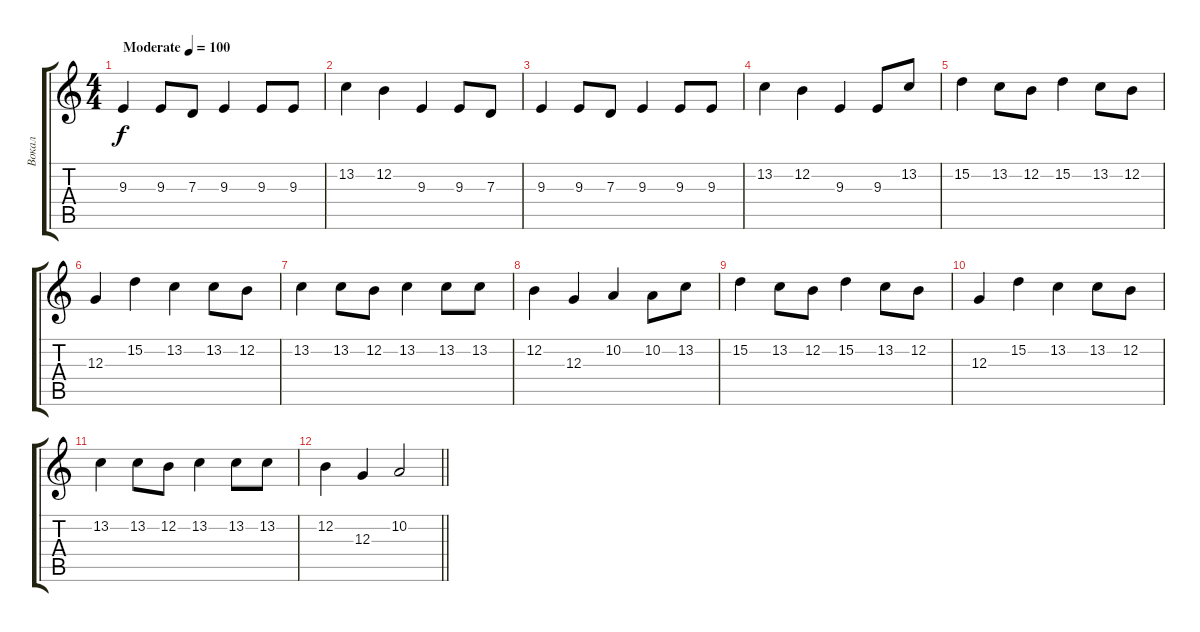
\track ("Вокал" "Вокал") {instrument viola}
\staff {score tabs}
\tuning (E4 B3 G3 D3 A2 E2) {hide}
\ts (4 4)
\tempo (100 "Moderate")
\clef g2
\ks c
9.3.4{dy f instrument viola} 9.3.8 7.3.8 9.3.4 9.3.8 9.3.8 |
13.2.4 12.2.4 9.3.4 9.3.8 7.3.8 |
9.3.4 9.3.8 7.3.8 9.3.4 9.3.8 9.3.8 |
13.2.4 12.2.4 9.3.4 9.3.8 13.2.8 |
15.2.4 13.2.8 12.2.8 15.2.4 13.2.8 12.2.8 |
12.3.4 15.2.4 13.2.4 13.2.8 12.2.8 |
13.2.4 13.2.8 12.2.8 13.2.4 13.2.8 13.2.8 |
12.2.4 12.3.4 10.2.4 10.2.8 13.2.8 |
15.2.4 13.2.8 12.2.8 15.2.4 13.2.8 12.2.8 |
12.3.4 15.2.4 13.2.4 13.2.8 12.2.8 |
13.2.4 13.2.8 12.2.8 13.2.4 13.2.8 13.2.8 |
\barLineRight lightlight
12.2.4 12.3.4 10.2.2
